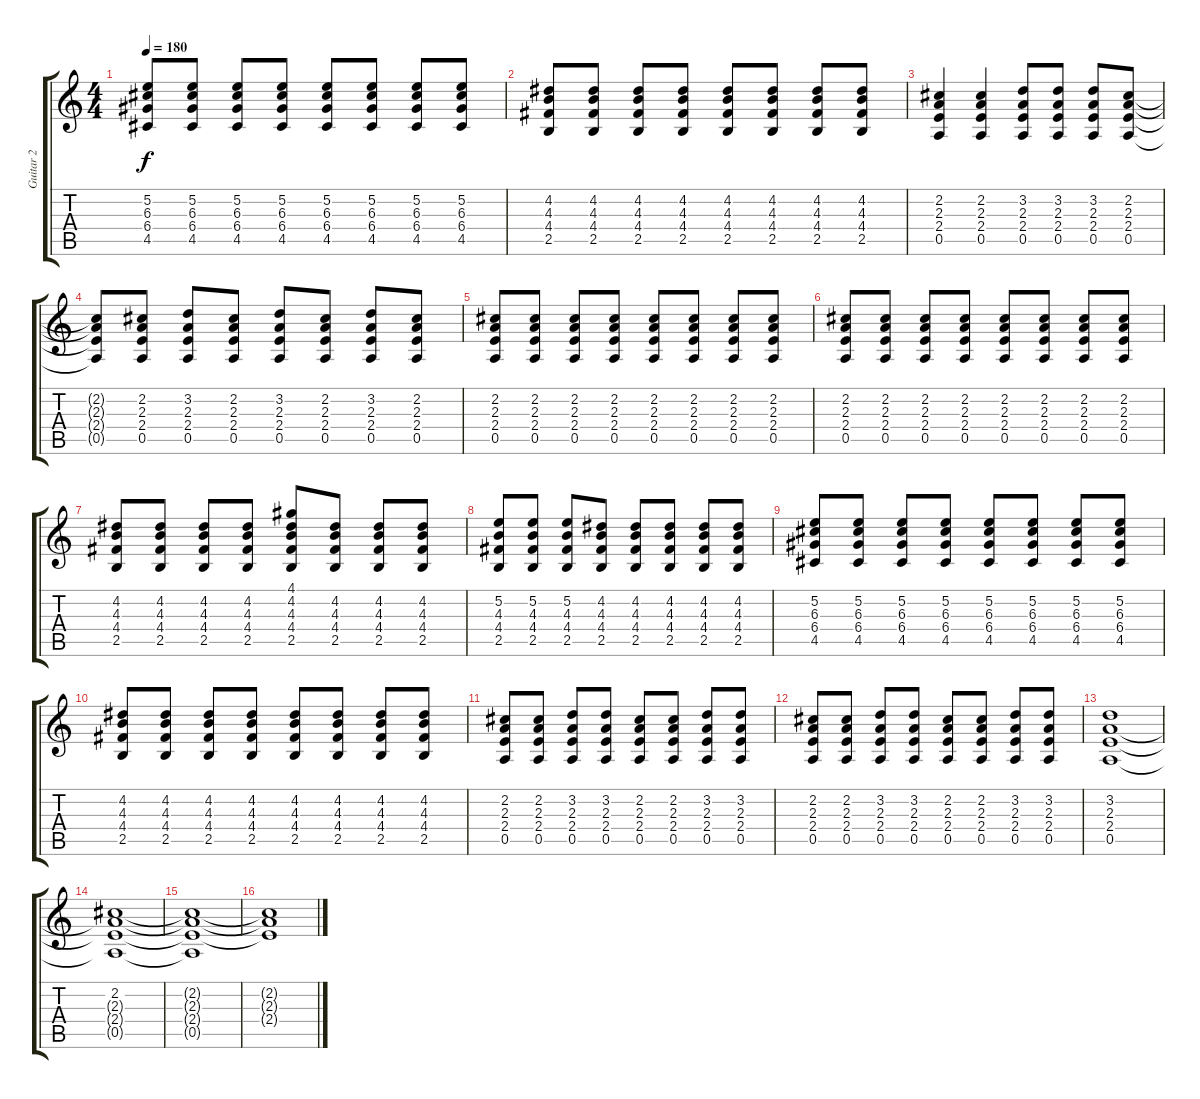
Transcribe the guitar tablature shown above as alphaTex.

\track ("Guitar 2" "Guitar 2") {instrument electricguitarclean}
\staff {score tabs}
\tuning (E4 B3 G3 D3 A2 E2) {hide}
\ts (4 4)
\tempo 180
\clef g2
\ks c
(5.2 6.3 6.4 4.5).8{dy f} (5.2 6.3 6.4 4.5).8 (5.2 6.3 6.4 4.5).8 (5.2 6.3 6.4 4.5).8 (5.2 6.3 6.4 4.5).8 (5.2 6.3 6.4 4.5).8 (5.2 6.3 6.4 4.5).8 (5.2 6.3 6.4 4.5).8 |
(4.2 4.3 4.4 2.5).8 (4.2 4.3 4.4 2.5).8 (4.2 4.3 4.4 2.5).8 (4.2 4.3 4.4 2.5).8 (4.2 4.3 4.4 2.5).8 (4.2 4.3 4.4 2.5).8 (4.2 4.3 4.4 2.5).8 (4.2 4.3 4.4 2.5).8 |
(2.2 2.3 2.4 0.5).4 (2.2 2.3 2.4 0.5).4 (3.2 2.3 2.4 0.5).8 (3.2 2.3 2.4 0.5).8 (3.2 2.3 2.4 0.5).8 (2.2 2.3 2.4 0.5).8 |
(2.2{t} 2.3{t} 2.4{t} 0.5{t}).8 (2.2 2.3 2.4 0.5).8 (3.2 2.3 2.4 0.5).8 (2.2 2.3 2.4 0.5).8 (3.2 2.3 2.4 0.5).8 (2.2 2.3 2.4 0.5).8 (3.2 2.3 2.4 0.5).8 (2.2 2.3 2.4 0.5).8 |
(2.2 2.3 2.4 0.5).8 (2.2 2.3 2.4 0.5).8 (2.2 2.3 2.4 0.5).8 (2.2 2.3 2.4 0.5).8 (2.2 2.3 2.4 0.5).8 (2.2 2.3 2.4 0.5).8 (2.2 2.3 2.4 0.5).8 (2.2 2.3 2.4 0.5).8 |
(2.2 2.3 2.4 0.5).8 (2.2 2.3 2.4 0.5).8 (2.2 2.3 2.4 0.5).8 (2.2 2.3 2.4 0.5).8 (2.2 2.3 2.4 0.5).8 (2.2 2.3 2.4 0.5).8 (2.2 2.3 2.4 0.5).8 (2.2 2.3 2.4 0.5).8 |
(4.2 4.3 4.4 2.5).8 (4.2 4.3 4.4 2.5).8 (4.2 4.3 4.4 2.5).8 (4.2 4.3 4.4 2.5).8 (4.1 4.2 4.3 4.4 2.5).8 (4.2 4.3 4.4 2.5).8 (4.2 4.3 4.4 2.5).8 (4.2 4.3 4.4 2.5).8 |
(5.2 4.3 4.4 2.5).8 (5.2 4.3 4.4 2.5).8 (5.2 4.3 4.4 2.5).8 (4.2 4.3 4.4 2.5).8 (4.2 4.3 4.4 2.5).8 (4.2 4.3 4.4 2.5).8 (4.2 4.3 4.4 2.5).8 (4.2 4.3 4.4 2.5).8 |
(5.2 6.3 6.4 4.5).8 (5.2 6.3 6.4 4.5).8 (5.2 6.3 6.4 4.5).8 (5.2 6.3 6.4 4.5).8 (5.2 6.3 6.4 4.5).8 (5.2 6.3 6.4 4.5).8 (5.2 6.3 6.4 4.5).8 (5.2 6.3 6.4 4.5).8 |
(4.2 4.3 4.4 2.5).8 (4.2 4.3 4.4 2.5).8 (4.2 4.3 4.4 2.5).8 (4.2 4.3 4.4 2.5).8 (4.2 4.3 4.4 2.5).8 (4.2 4.3 4.4 2.5).8 (4.2 4.3 4.4 2.5).8 (4.2 4.3 4.4 2.5).8 |
(2.2 2.3 2.4 0.5).8 (2.2 2.3 2.4 0.5).8 (3.2 2.3 2.4 0.5).8 (3.2 2.3 2.4 0.5).8 (2.2 2.3 2.4 0.5).8 (2.2 2.3 2.4 0.5).8 (3.2 2.3 2.4 0.5).8 (3.2 2.3 2.4 0.5).8 |
(2.2 2.3 2.4 0.5).8 (2.2 2.3 2.4 0.5).8 (3.2 2.3 2.4 0.5).8 (3.2 2.3 2.4 0.5).8 (2.2 2.3 2.4 0.5).8 (2.2 2.3 2.4 0.5).8 (3.2 2.3 2.4 0.5).8 (3.2 2.3 2.4 0.5).8 |
(3.2 2.3 2.4 0.5).1 |
(2.2 2.3{t} 2.4{t} 0.5{t}).1 |
(2.2{t} 2.3{t} 2.4{t} 0.5{t}).1 |
(2.2{t} 2.3{t} 2.4{t}).1
